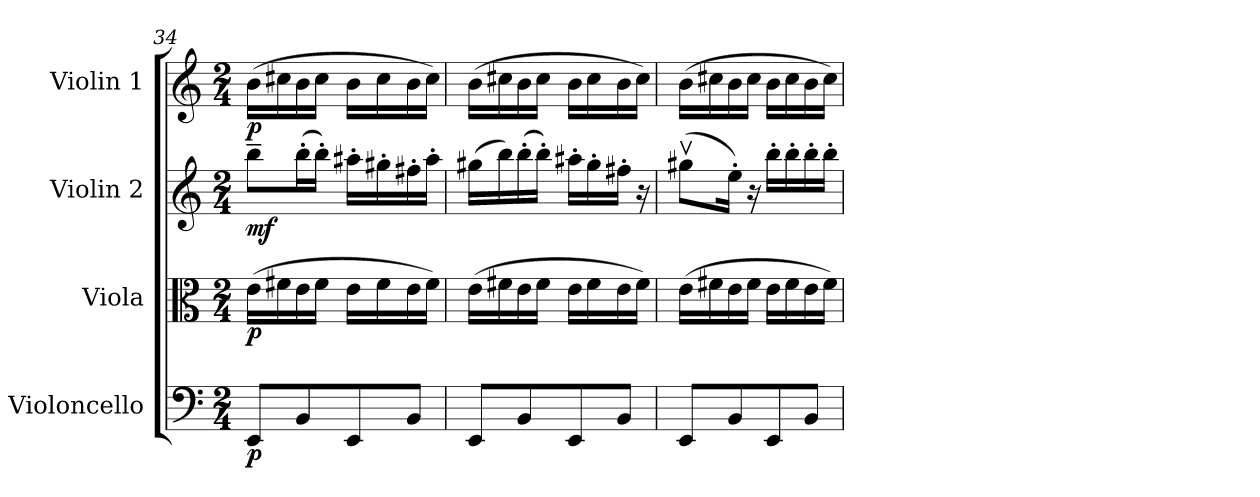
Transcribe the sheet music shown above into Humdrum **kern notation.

**kern	**dynam	**kern	**dynam	**kern	**dynam	**kern	**dynam
*part4	*part4	*part3	*part3	*part2	*part2	*part1	*part1
*staff4	*staff4	*staff3	*staff3	*staff2	*staff2	*staff1	*staff1
*I"Violoncello	*	*I"Viola	*	*I"Violin 2	*	*I"Violin 1	*
*I'Vc	*	*I'Vla	*	*I'Vln	*	*I'Vln	*
*clefF4	*	*clefC3	*	*clefG2	*	*clefG2	*
*k[]	*	*k[]	*	*k[]	*	*k[]	*
*M2/4	*	*M2/4	*	*M2/4	*	*M2/4	*
=34	=34	=34	=34	=34	=34	=34	=34
!	!LO:DY:b	!	!LO:DY:b	!	!LO:DY:b	!	!LO:DY:b
8EE/L	p	(16e\LL	p	8bb~\L	mf	(16b\LL	p
.	.	16f#X\	.	.	.	16cc#X\	.
8BB/	.	16e\	.	(16bb'\L	.	16b\	.
.	.	16f#\JJ	.	16bb'\JJ)	.	16cc#\JJ	.
8EE/	.	16e\LL	.	16aa#X'\LL	.	16b\LL	.
.	.	16f#\	.	16gg#X'\	.	16cc#\	.
8BB/J	.	16e\	.	16ff#X'\	.	16b\	.
.	.	16f#\JJ)	.	16aa#'\JJ	.	16cc#\JJ)	.
=35	=35	=35	=35	=35	=35	=35	=35
8EE/L	.	(16e\LL	.	(16gg#X\LL	.	(16b\LL	.
.	.	16f#X\	.	16bb\)	.	16cc#X\	.
8BB/	.	16e\	.	(16bb'\	.	16b\	.
.	.	16f#\JJ	.	16bb'\JJ)	.	16cc#\JJ	.
8EE/	.	16e\LL	.	16aa#X'\LL	.	16b\LL	.
.	.	16f#\	.	16gg#'\	.	16cc#\	.
8BB/J	.	16e\	.	16ff#X'\JJ	.	16b\	.
.	.	16f#\JJ)	.	16r	.	16cc#\JJ)	.
=36	=36	=36	=36	=36	=36	=36	=36
8EE/L	.	(16e\LL	.	(8gg#Xv\L	.	(16b\LL	.
.	.	16f#X\	.	.	.	16cc#X\	.
8BB/	.	16e\	.	16ee'\Jk)	.	16b\	.
.	.	16f#\JJ	.	16r	.	16cc#\JJ	.
8EE/	.	16e\LL	.	16bb'\LL	.	16b\LL	.
.	.	16f#\	.	16bb'\	.	16cc#\	.
8BB/J	.	16e\	.	16bb'\	.	16b\	.
.	.	16f#\JJ)	.	16bb'\JJ	.	16cc#\JJ)	.
=	=	=	=	=	=	=	=
*-	*-	*-	*-	*-	*-	*-	*-
